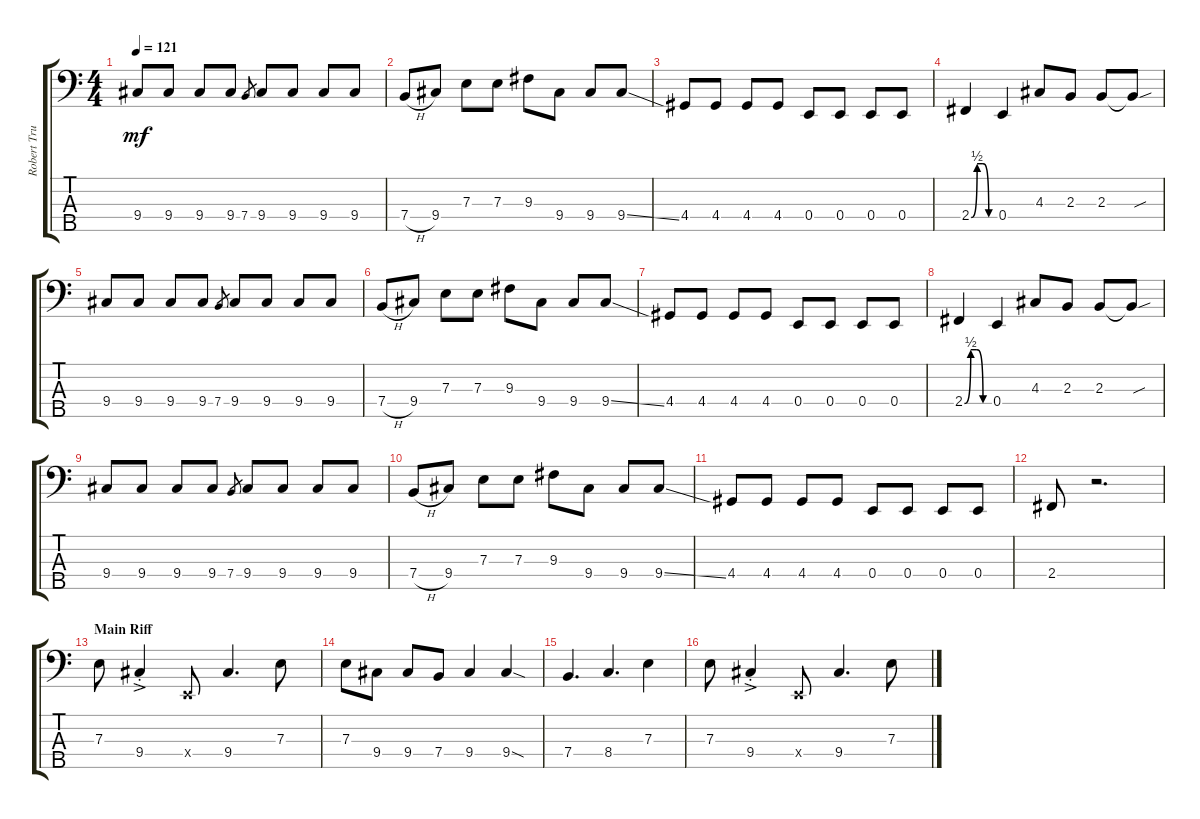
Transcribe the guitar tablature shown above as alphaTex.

\track ("Robert Trujillo" "Robert Tru") {instrument electricbassfinger}
\staff {score tabs}
\tuning (G2 D2 A1 E1 B0) {hide}
\ts (4 4)
\tempo 121
\clef f4
\ks c
9.4.8{dy mf} 9.4.8 9.4.8 9.4.8 7.4.8{gr} 9.4.8 9.4.8 9.4.8 9.4.8 |
7.4{h}.8 9.4.8 7.3.8 7.3.8 9.3.8 9.4.8 9.4.8 9.4{ss}.8 |
4.4.8 4.4.8 4.4.8 4.4.8 0.4.8 0.4.8 0.4.8 0.4.8 |
2.4{be (custom 0 0 15 2 30 2 45 0 60 0)}.4 0.4.4 4.3.8 2.3.8 2.3.8 2.3{sou t}.8 |
9.4.8 9.4.8 9.4.8 9.4.8 7.4.8{gr} 9.4.8 9.4.8 9.4.8 9.4.8 |
7.4{h}.8 9.4.8 7.3.8 7.3.8 9.3.8 9.4.8 9.4.8 9.4{ss}.8 |
4.4.8 4.4.8 4.4.8 4.4.8 0.4.8 0.4.8 0.4.8 0.4.8 |
2.4{be (custom 0 0 15 2 30 2 45 0 60 0)}.4 0.4.4 4.3.8 2.3.8 2.3.8 2.3{sou t}.8 |
9.4.8 9.4.8 9.4.8 9.4.8 7.4.8{gr} 9.4.8 9.4.8 9.4.8 9.4.8 |
7.4{h}.8 9.4.8 7.3.8 7.3.8 9.3.8 9.4.8 9.4.8 9.4{ss}.8 |
4.4.8 4.4.8 4.4.8 4.4.8 0.4.8 0.4.8 0.4.8 0.4.8 |
2.4.8 r.2{d} |
\section ("" "Main Riff")
7.3.8 9.4{ac st}.4 0.4{x}.8 9.4.4{d} 7.3.8 |
7.3.8 9.4.8 9.4.8 7.4.8 9.4.4 9.4{sod}.4 |
7.4.4{d} 8.4.4{d} 7.3.4 |
7.3.8 9.4{ac st}.4 0.4{x}.8 9.4.4{d} 7.3.8
